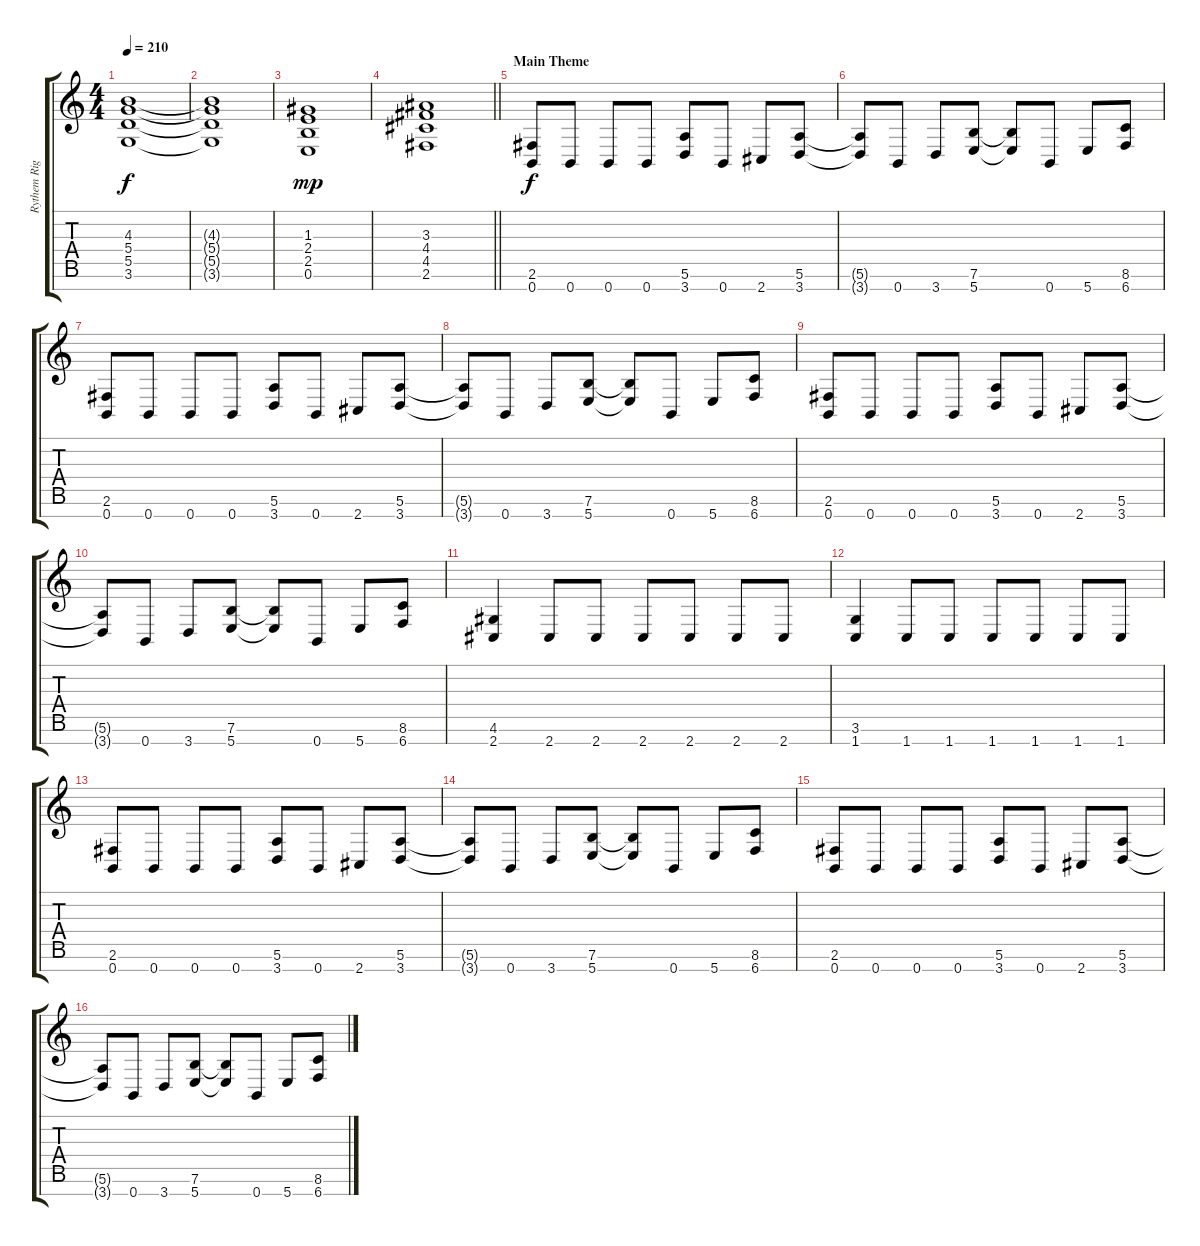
\track ("Rythem Right" "Rythem Rig") {instrument distortionguitar}
\staff {score tabs}
\tuning (E4 B3 G3 D3 A2 E2 B1) {hide}
\ts (4 4)
\tempo 210
\clef g2
\ks c
(4.3 5.4 5.5 3.6).1{dy f} |
(4.3{t} 5.4{t} 5.5{t} 3.6{t}).1 |
(1.3 2.4 2.5 0.6).1{dy mp} |
\barLineRight lightlight
(3.3 4.4 4.5 2.6).1 |
\section ("" "Main Theme")
(2.6 0.7).8{dy f} 0.7.8 0.7.8 0.7.8 (5.6 3.7).8 0.7.8 2.7.8 (5.6 3.7).8 |
(5.6{t} 3.7{t}).8 0.7.8 3.7.8 (7.6 5.7).8 (7.6{t} 5.7{t}).8 0.7.8 5.7.8 (8.6 6.7).8 |
(2.6 0.7).8 0.7.8 0.7.8 0.7.8 (5.6 3.7).8 0.7.8 2.7.8 (5.6 3.7).8 |
(5.6{t} 3.7{t}).8 0.7.8 3.7.8 (7.6 5.7).8 (7.6{t} 5.7{t}).8 0.7.8 5.7.8 (8.6 6.7).8 |
(2.6 0.7).8 0.7.8 0.7.8 0.7.8 (5.6 3.7).8 0.7.8 2.7.8 (5.6 3.7).8 |
(5.6{t} 3.7{t}).8 0.7.8 3.7.8 (7.6 5.7).8 (7.6{t} 5.7{t}).8 0.7.8 5.7.8 (8.6 6.7).8 |
(4.6 2.7).4 2.7.8 2.7.8 2.7.8 2.7.8 2.7.8 2.7.8 |
(3.6 1.7).4 1.7.8 1.7.8 1.7.8 1.7.8 1.7.8 1.7.8 |
(2.6 0.7).8 0.7.8 0.7.8 0.7.8 (5.6 3.7).8 0.7.8 2.7.8 (5.6 3.7).8 |
(5.6{t} 3.7{t}).8 0.7.8 3.7.8 (7.6 5.7).8 (7.6{t} 5.7{t}).8 0.7.8 5.7.8 (8.6 6.7).8 |
(2.6 0.7).8 0.7.8 0.7.8 0.7.8 (5.6 3.7).8 0.7.8 2.7.8 (5.6 3.7).8 |
(5.6{t} 3.7{t}).8 0.7.8 3.7.8 (7.6 5.7).8 (7.6{t} 5.7{t}).8 0.7.8 5.7.8 (8.6 6.7).8
